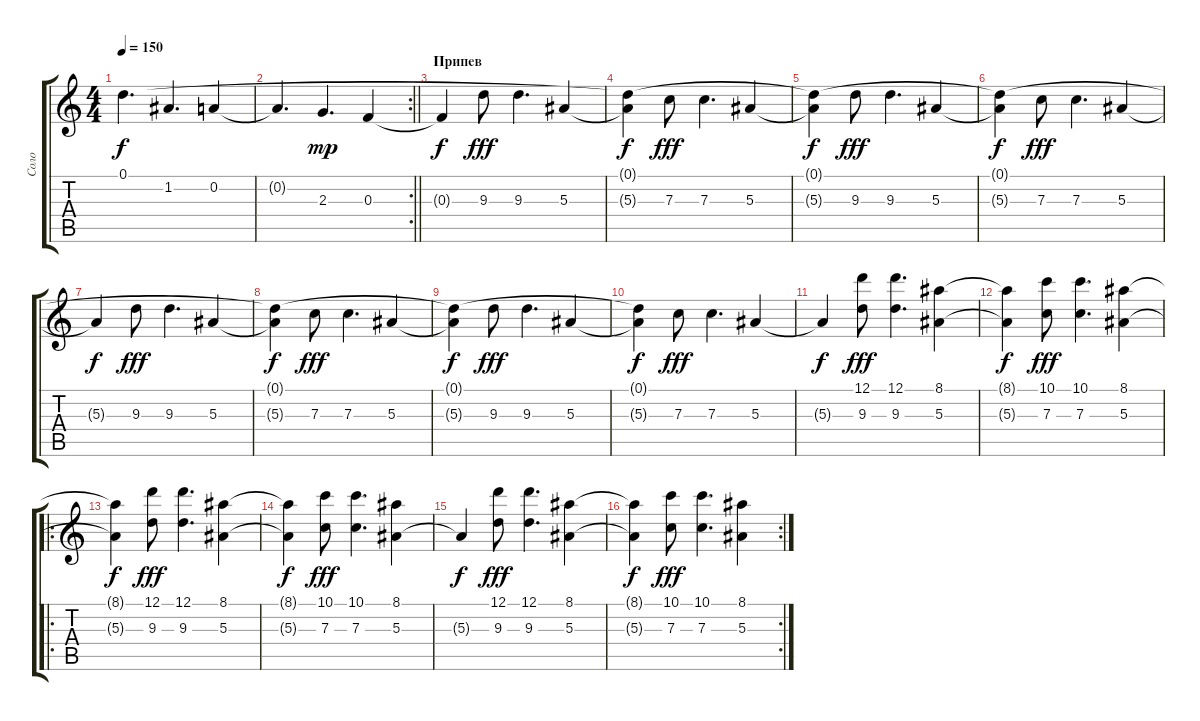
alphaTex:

\track ("Соло" "Соло") {instrument distortionguitar}
\staff {score tabs}
\tuning (D4 A3 F3 C3 G2 C2) {hide}
\ts (4 4)
\tempo 150
\clef g2
\ks c
0.1{t}.4{d dy f} 1.2.4{d} 0.2.4 |
\rc 2
\barLineRight lightlight
0.2{t}.4{d} 2.3.4{d dy mp} 0.3.4 |
\section ("" "Припев")
0.3{t}.4{dy f} 9.3.8{dy fff} 9.3.4{d} 5.3.4 |
(0.1{t} 5.3{t}).4{dy f} 7.3.8{dy fff} 7.3.4{d} 5.3.4 |
(0.1{t} 5.3{t}).4{dy f} 9.3.8{dy fff} 9.3.4{d} 5.3.4 |
(0.1{t} 5.3{t}).4{dy f} 7.3.8{dy fff} 7.3.4{d} 5.3.4 |
5.3{t}.4{dy f} 9.3.8{dy fff} 9.3.4{d} 5.3.4 |
(0.1{t} 5.3{t}).4{dy f} 7.3.8{dy fff} 7.3.4{d} 5.3.4 |
(0.1{t} 5.3{t}).4{dy f} 9.3.8{dy fff} 9.3.4{d} 5.3.4 |
(0.1{t} 5.3{t}).4{dy f} 7.3.8{dy fff} 7.3.4{d} 5.3.4 |
5.3{t}.4{dy f} (12.1 9.3).8{dy fff} (12.1 9.3).4{d} (8.1 5.3).4 |
(8.1{t} 5.3{t}).4{dy f} (10.1 7.3).8{dy fff} (10.1 7.3).4{d} (8.1 5.3).4 |
\ro
(8.1{t} 5.3{t}).4{dy f} (12.1 9.3).8{dy fff} (12.1 9.3).4{d} (8.1 5.3).4 |
(8.1{t} 5.3{t}).4{dy f} (10.1 7.3).8{dy fff} (10.1 7.3).4{d} (8.1 5.3).4 |
5.3{t}.4{dy f} (12.1 9.3).8{dy fff} (12.1 9.3).4{d} (8.1 5.3).4 |
\rc 2
(8.1{t} 5.3{t}).4{dy f} (10.1 7.3).8{dy fff} (10.1 7.3).4{d} (8.1 5.3).4
